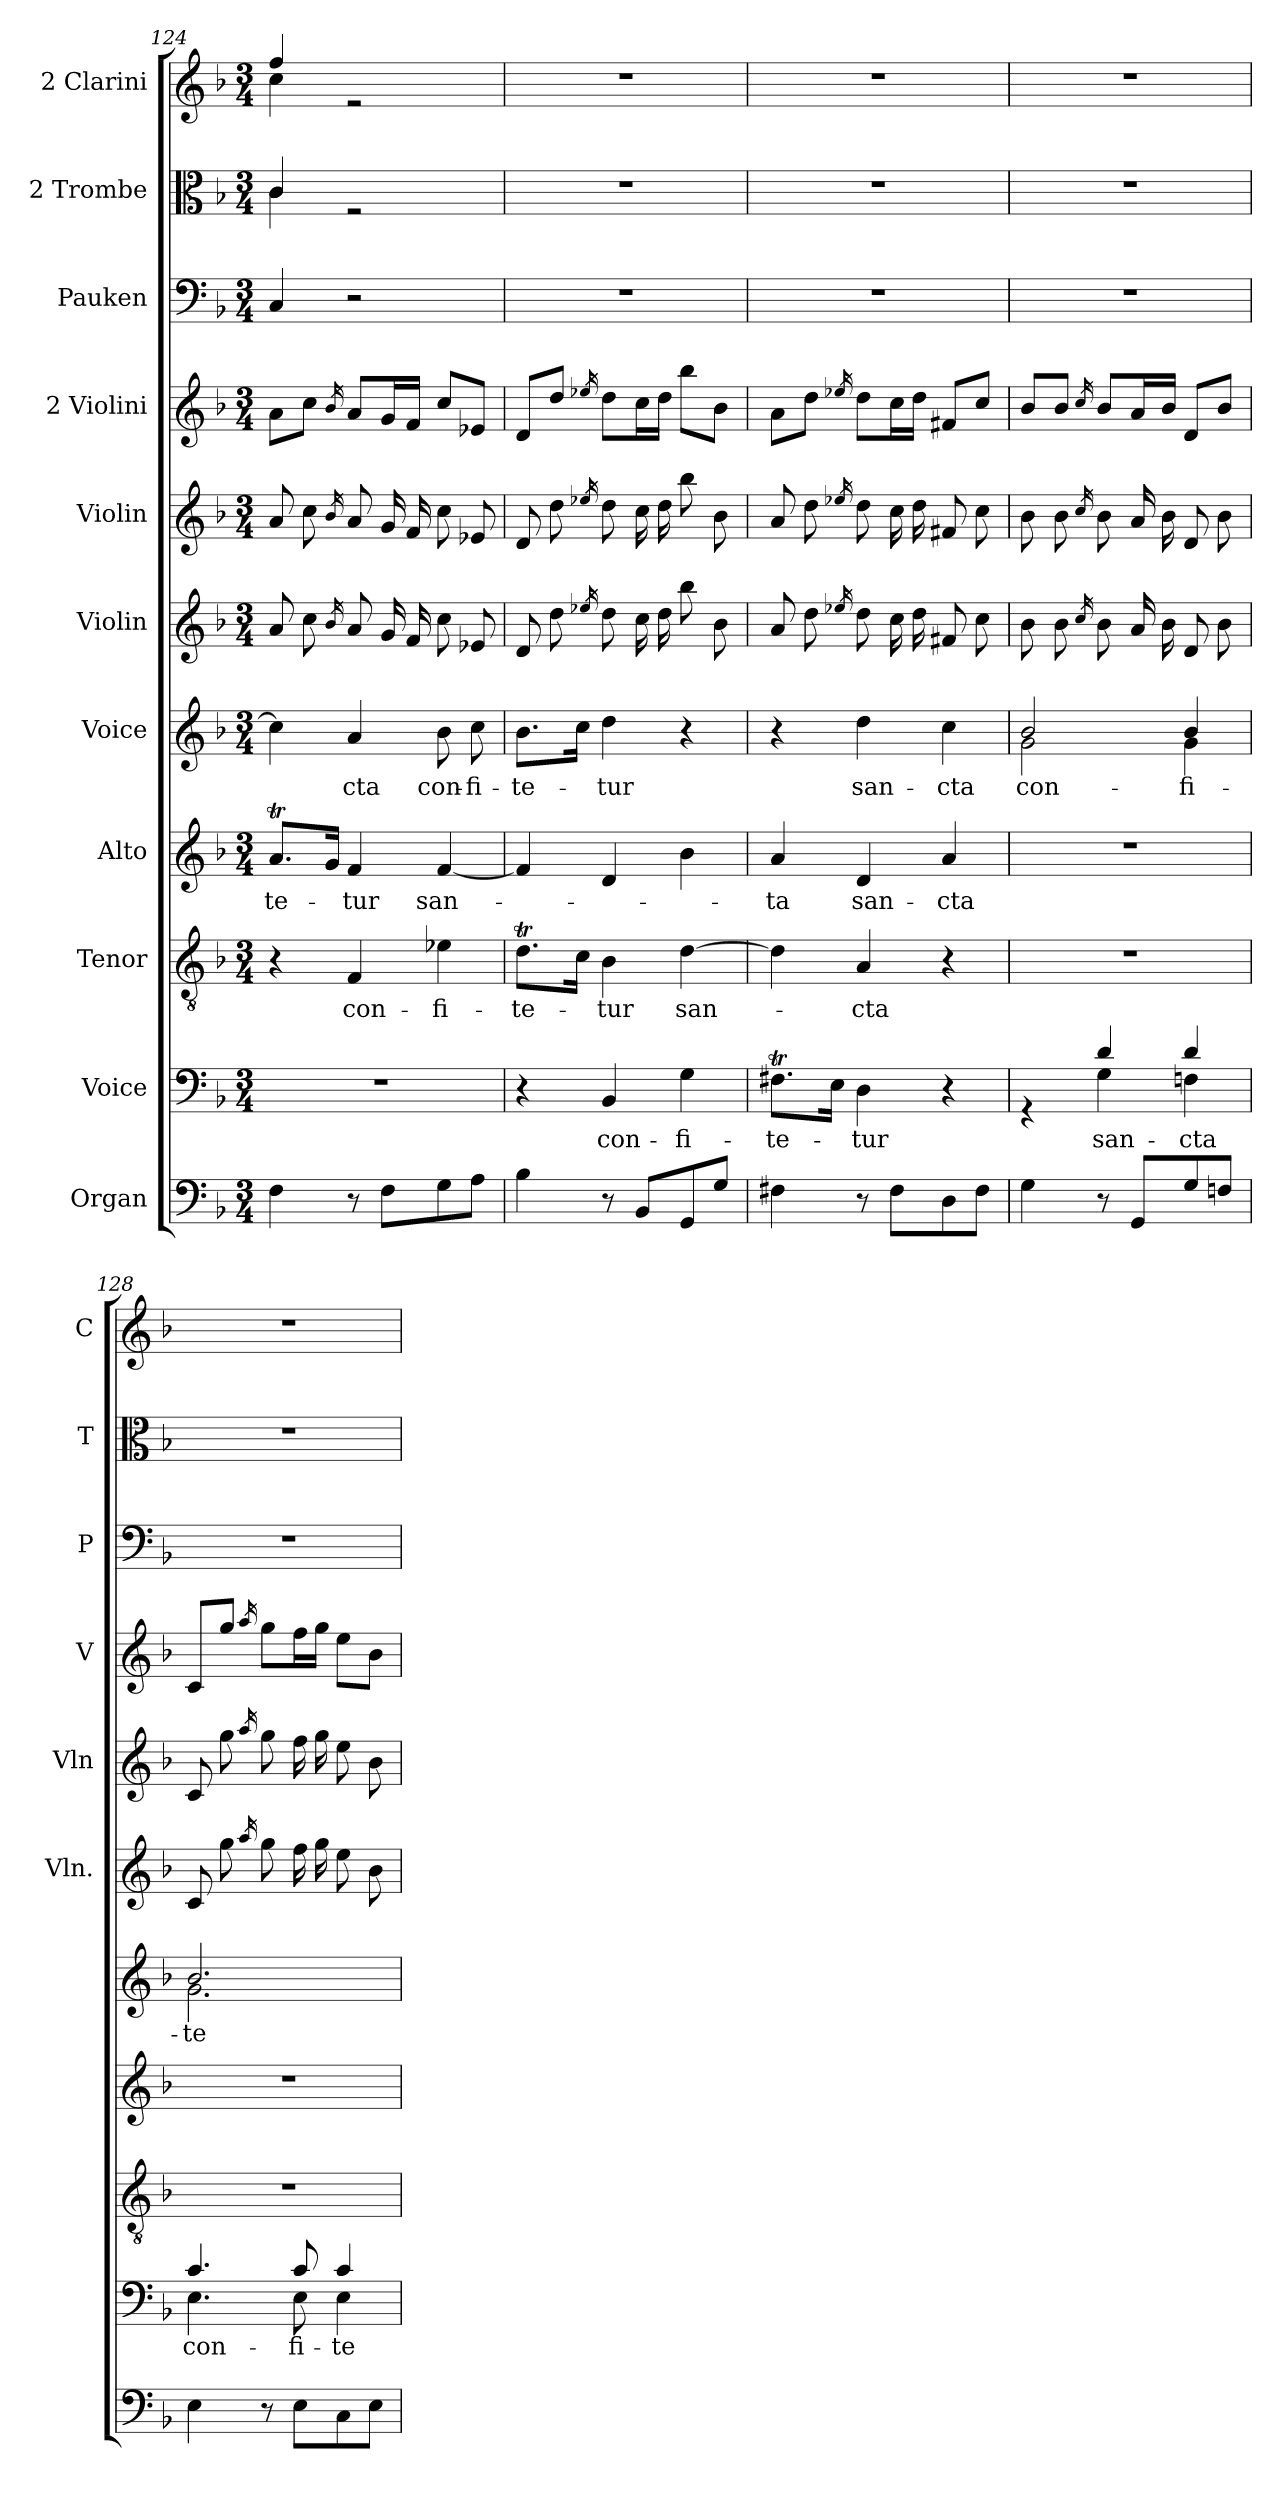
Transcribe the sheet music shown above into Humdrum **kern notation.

**kern	**kern	**text	**kern	**text	**kern	**text	**kern	**text	**kern	**kern	**kern	**kern	**kern	**kern
*part11	*part10	*part10	*part9	*part9	*part8	*part8	*part7	*part7	*part6	*part5	*part4	*part3	*part2	*part1
*staff11	*staff10	*staff10	*staff9	*staff9	*staff8	*staff8	*staff7	*staff7	*staff6	*staff5	*staff4	*staff3	*staff2	*staff1
*I"Organ	*I"Voice	*	*I"Tenor	*	*I"Alto	*	*I"Voice	*	*I"Violin	*I"Violin	*I"2 Violini	*I"Pauken	*I"2 Trombe	*I"2 Clarini
*	*	*	*	*	*	*	*	*	*I'Vln.	*I'Vln	*I'V	*I'P	*I'T	*I'C
*clefF4	*clefF4	*	*clefGv2	*	*clefG2	*	*clefG2	*	*clefG2	*clefG2	*clefG2	*clefF4	*clefC3	*clefG2
*k[b-]	*k[b-]	*	*k[b-]	*	*k[b-]	*	*k[b-]	*	*k[b-]	*k[b-]	*k[b-]	*k[b-]	*k[b-]	*k[b-]
*M3/4	*M3/4	*	*M3/4	*	*M3/4	*	*M3/4	*	*M3/4	*M3/4	*M3/4	*M3/4	*M3/4	*M3/4
=124	=124	=124	=124	=124	=124	=124	=124	=124	=124	=124	=124	=124	=124	=124
!	!	!	!	!	!	!LO:LY:b	!	!	!	!	!	!	!	!
*	*	*	*	*	*	*	*	*	*	*	*	*	*^	*^
4F\	2.r	.	4r	.	8.at/L	-te-	4cc\]	.	8a/	8a/	8a\L	4C/	4c/	4c\	4ff/	4cc\
.	.	.	.	.	.	.	.	.	8cc\	8cc\	8cc\J	.	.	.	.	.
.	.	.	.	.	16g/Jk	.	.	.	.	.	.	.	.	.	.	.
.	.	.	.	.	.	.	.	.	16qb-/	16qb-/	16qb-/	.	.	.	.	.
!	!	!	!	!LO:LY:b	!	!LO:LY:b	!	!LO:LY:b	!	!	!	!	!	!	!	!
8r	.	.	4F/	con-	4f/	-tur	4a/	-cta	8a/	8a/	8a/L	2r	2rF	2ryy	2re	2ryy
8F\L	.	.	.	.	.	.	.	.	16g/	16g/	16g/L	.	.	.	.	.
.	.	.	.	.	.	.	.	.	16f/	16f/	16f/JJ	.	.	.	.	.
!	!	!	!	!LO:LY:b	!	!LO:LY:b	!	!LO:LY:b	!	!	!	!	!	!	!	!
8G\	.	.	4e-X\	-fi-	[4f/	san-	8b-\	con-	8cc\	8cc\	8cc/L	.	.	.	.	.
!	!	!	!	!	!	!	!	!LO:LY:b	!	!	!	!	!	!	!	!
8A\J	.	.	.	.	.	.	8cc\	-fi-	8e-X/	8e-X/	8e-X/J	.	.	.	.	.
*	*	*	*	*	*	*	*	*	*	*	*	*	*v	*v	*	*
*	*	*	*	*	*	*	*	*	*	*	*	*	*	*v	*v
=125	=125	=125	=125	=125	=125	=125	=125	=125	=125	=125	=125	=125	=125	=125
!	!	!	!	!LO:LY:b	!	!	!	!LO:LY:b	!	!	!	!	!	!
4B-\	4r	.	8.dT\L	-te-	4f/]	.	8.b-\L	-te-	8d/	8d/	8d/L	2.r	2.r	2.r
.	.	.	.	.	.	.	.	.	8dd\	8dd\	8dd/J	.	.	.
.	.	.	16c\Jk	.	.	.	16cc\Jk	.	.	.	.	.	.	.
.	.	.	.	.	.	.	.	.	16qee-X/	16qee-X/	16qee-X/	.	.	.
!	!	!LO:LY:b	!	!LO:LY:b	!	!	!	!LO:LY:b	!	!	!	!	!	!
8r	4BB-/	con-	4B-\	-tur	4d/	.	4dd\	-tur	8dd\	8dd\	8dd\L	.	.	.
8BB-/L	.	.	.	.	.	.	.	.	16cc\	16cc\	16cc\L	.	.	.
.	.	.	.	.	.	.	.	.	16dd\	16dd\	16dd\JJ	.	.	.
!	!	!LO:LY:b	!	!LO:LY:b	!	!	!	!	!	!	!	!	!	!
8GG/	4G\	-fi-	[4d\	san-	4b-\	.	4r	.	8bb-\	8bb-\	8bb-\L	.	.	.
8G/J	.	.	.	.	.	.	.	.	8b-\	8b-\	8b-\J	.	.	.
=126	=126	=126	=126	=126	=126	=126	=126	=126	=126	=126	=126	=126	=126	=126
!	!	!LO:LY:b	!	!	!	!LO:LY:b	!	!	!	!	!	!	!	!
4F#X\	8.F#Xt\L	-te-	4d\]	.	4a/	-ta	4r	.	8a/	8a/	8a\L	2.r	2.r	2.r
.	.	.	.	.	.	.	.	.	8dd\	8dd\	8dd\J	.	.	.
.	16E\Jk	.	.	.	.	.	.	.	.	.	.	.	.	.
.	.	.	.	.	.	.	.	.	16qee-X/	16qee-X/	16qee-X/	.	.	.
!	!	!LO:LY:b	!	!LO:LY:b	!	!LO:LY:b	!	!LO:LY:b	!	!	!	!	!	!
8r	4D\	-tur	4A/	-cta	4d/	san-	4dd\	san-	8dd\	8dd\	8dd\L	.	.	.
8F#\L	.	.	.	.	.	.	.	.	16cc\	16cc\	16cc\L	.	.	.
.	.	.	.	.	.	.	.	.	16dd\	16dd\	16dd\JJ	.	.	.
!	!	!	!	!	!	!LO:LY:b	!	!LO:LY:b	!	!	!	!	!	!
8D\	4r	.	4r	.	4a/	-cta	4cc\	-cta	8f#X/	8f#X/	8f#X/L	.	.	.
8F#\J	.	.	.	.	.	.	.	.	8cc\	8cc\	8cc/J	.	.	.
!!LO:LB:g=z
=127	=127	=127	=127	=127	=127	=127	=127	=127	=127	=127	=127	=127	=127	=127
*	*^	*	*	*	*	*	*	*	*	*	*	*	*	*
!	!	!	!	!	!	!	!	!	!LO:LY:b	!	!	!	!	!	!
*	*	*	*	*	*	*	*	*^	*	*	*	*	*	*	*
4G\	4rGG	4ryy	.	2.r	.	2.r	.	2b-/	2g\	con-	8b-\	8b-\	8b-/L	2.r	2.r	2.r
.	.	.	.	.	.	.	.	.	.	.	8b-\	8b-\	8b-/J	.	.	.
.	.	.	.	.	.	.	.	.	.	.	16qcc/	16qcc/	16qcc/	.	.	.
!	!	!	!LO:LY:b	!	!	!	!	!	!	!	!	!	!	!	!	!
8r	4d/	4G\	san-	.	.	.	.	.	.	.	8b-\	8b-\	8b-/L	.	.	.
8GG/L	.	.	.	.	.	.	.	.	.	.	16a/	16a/	16a/L	.	.	.
.	.	.	.	.	.	.	.	.	.	.	16b-\	16b-\	16b-/JJ	.	.	.
!	!	!	!LO:LY:b	!	!	!	!	!	!	!LO:LY:b	!	!	!	!	!	!
8G/	4d/	4Fn\	-cta	.	.	.	.	4b-/	4g\	-fi-	8d/	8d/	8d/L	.	.	.
8Fn/J	.	.	.	.	.	.	.	.	.	.	8b-\	8b-\	8b-/J	.	.	.
=128	=128	=128	=128	=128	=128	=128	=128	=128	=128	=128	=128	=128	=128	=128	=128	=128
!	!	!	!LO:LY:b	!	!	!	!	!	!	!LO:LY:b	!	!	!	!	!	!
4E\	4.c/	4.E\	con-	2.r	.	2.r	.	2.b-/	2.g\	-te-	8c/	8c/	8c/L	2.r	2.r	2.r
.	.	.	.	.	.	.	.	.	.	.	8gg\	8gg\	8gg/J	.	.	.
.	.	.	.	.	.	.	.	.	.	.	16qaa/	16qaa/	16qaa/	.	.	.
8r	.	.	.	.	.	.	.	.	.	.	8gg\	8gg\	8gg\L	.	.	.
!	!	!	!LO:LY:b	!	!	!	!	!	!	!	!	!	!	!	!	!
8E\L	8c/	8E\	-fi-	.	.	.	.	.	.	.	16ff\	16ff\	16ff\L	.	.	.
.	.	.	.	.	.	.	.	.	.	.	16gg\	16gg\	16gg\JJ	.	.	.
!	!	!	!LO:LY:b	!	!	!	!	!	!	!	!	!	!	!	!	!
8C\	4c/	4E\	-te-	.	.	.	.	.	.	.	8ee\	8ee\	8ee\L	.	.	.
8E\J	.	.	.	.	.	.	.	.	.	.	8b-\	8b-\	8b-\J	.	.	.
*	*v	*v	*	*	*	*	*	*v	*v	*	*	*	*	*	*	*
=	=	=	=	=	=	=	=	=	=	=	=	=	=	=
*-	*-	*-	*-	*-	*-	*-	*-	*-	*-	*-	*-	*-	*-	*-
